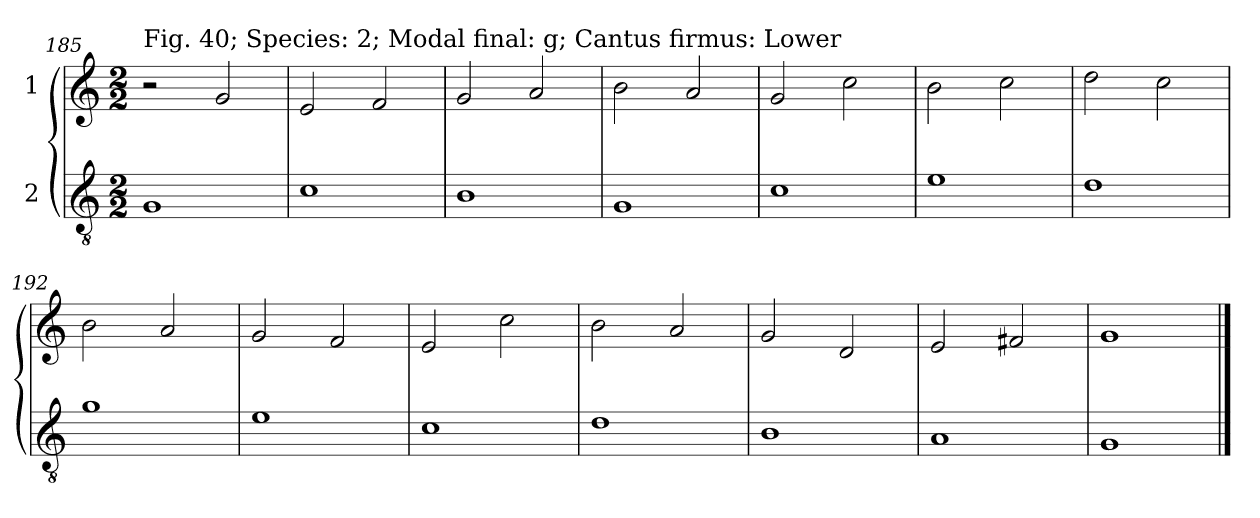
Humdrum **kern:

**kern	**kern
*part2	*part1
*staff2	*staff1
*I"2	*I"1
*clefGv2	*clefG2
*k[]	*k[]
*M2/2	*M2/2
=185	=185
!	!LO:TX:a:t=Fig. 40; Species&colon; 2; Modal final&colon; g; Cantus firmus&colon; Lower
1G	2r
.	2g/
=186	=186
1c	2e/
.	2f/
=187	=187
1B	2g/
.	2a/
=188	=188
1G	2b\
.	2a/
=189	=189
1c	2g/
.	2cc\
=190	=190
1e	2b\
.	2cc\
=191	=191
1d	2dd\
.	2cc\
!!LO:LB:g=z
=192	=192
1g	2b\
.	2a/
=193	=193
1e	2g/
.	2f/
=194	=194
1c	2e/
.	2cc\
=195	=195
1d	2b\
.	2a/
=196	=196
1B	2g/
.	2d/
=197	=197
1A	2e/
.	2f#X/
=198	=198
1G	1g
==	==
*-	*-
